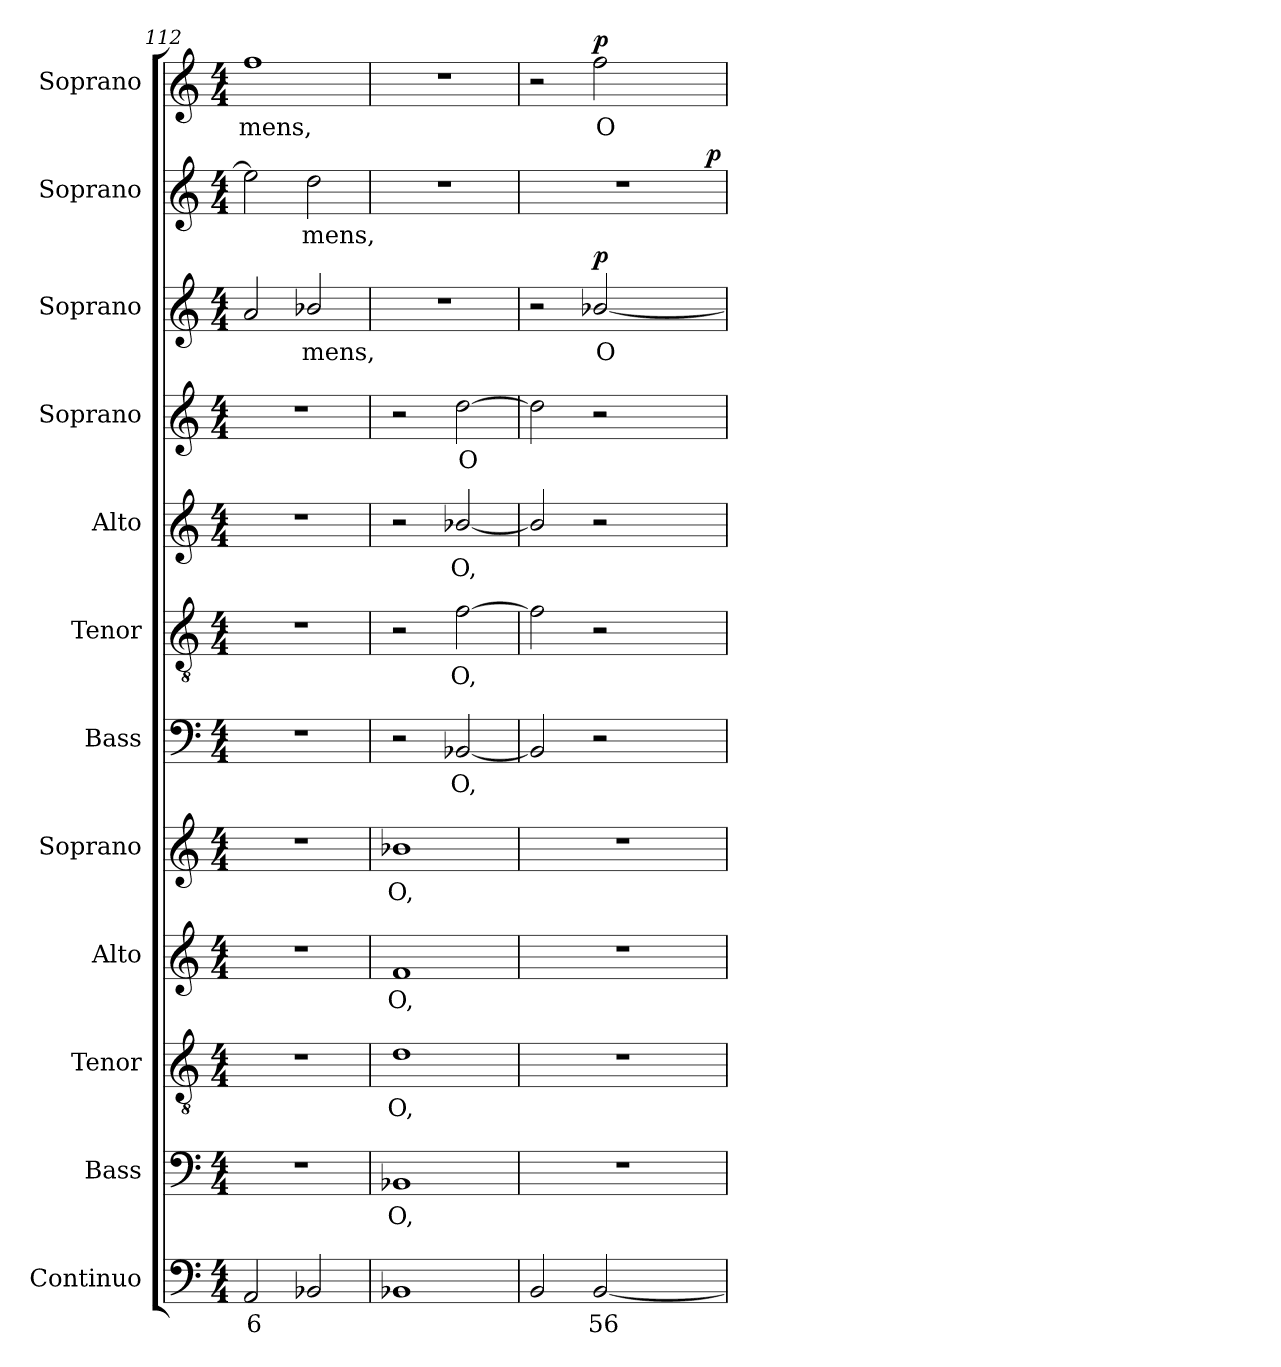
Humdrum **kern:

**kern	**text	**kern	**text	**kern	**text	**kern	**text	**kern	**text	**kern	**text	**kern	**text	**kern	**text	**kern	**text	**kern	**text	**dynam	**kern	**text	**dynam	**kern	**text	**dynam
*part12	*part12	*part11	*part11	*part10	*part10	*part9	*part9	*part8	*part8	*part7	*part7	*part6	*part6	*part5	*part5	*part4	*part4	*part3	*part3	*part3	*part2	*part2	*part2	*part1	*part1	*part1
*staff12	*staff12	*staff11	*staff11	*staff10	*staff10	*staff9	*staff9	*staff8	*staff8	*staff7	*staff7	*staff6	*staff6	*staff5	*staff5	*staff4	*staff4	*staff3	*staff3	*staff3	*staff2	*staff2	*staff2	*staff1	*staff1	*staff1
*I"Continuo	*	*I"Bass	*	*I"Tenor	*	*I"Alto	*	*I"Soprano	*	*I"Bass	*	*I"Tenor	*	*I"Alto	*	*I"Soprano	*	*I"Soprano	*	*	*I"Soprano	*	*	*I"Soprano	*	*
*I'Cont.	*	*I'B.	*	*I'T.	*	*I'A.	*	*I'S.	*	*I'B.	*	*I'T.	*	*I'A.	*	*I'S.	*	*I'S.	*	*	*I'S.	*	*	*I'S.	*	*
*clefF4	*	*clefF4	*	*clefGv2	*	*clefG2	*	*clefG2	*	*clefF4	*	*clefGv2	*	*clefG2	*	*clefG2	*	*clefG2	*	*	*clefG2	*	*	*clefG2	*	*
*	*	*	*	*ITrd7c12	*	*	*	*	*	*	*	*ITrd7c12	*	*	*	*	*	*	*	*	*	*	*	*	*	*
*k[]	*	*k[]	*	*k[]	*	*k[]	*	*k[]	*	*k[]	*	*k[]	*	*k[]	*	*k[]	*	*k[]	*	*	*k[]	*	*	*k[]	*	*
*C:	*	*C:	*	*C:	*	*C:	*	*C:	*	*C:	*	*C:	*	*C:	*	*C:	*	*C:	*	*	*C:	*	*	*C:	*	*
*M4/4	*	*M4/4	*	*M4/4	*	*M4/4	*	*M4/4	*	*M4/4	*	*M4/4	*	*M4/4	*	*M4/4	*	*M4/4	*	*	*M4/4	*	*	*M4/4	*	*
=112	=112	=112	=112	=112	=112	=112	=112	=112	=112	=112	=112	=112	=112	=112	=112	=112	=112	=112	=112	=112	=112	=112	=112	=112	=112	=112
!	!LO:LY:b:color=#000000	!	!	!	!	!	!	!	!	!	!	!	!	!	!	!	!	!	!	!	!	!	!	!	!	!
!	!	!	!	!	!	!	!	!	!	!	!	!	!	!	!	!	!	!	!	!	!	!	!	!	!LO:LY:b:color=#000000	!
2AAi/	6	1r	.	1r	.	1r	.	1r	.	1r	.	1r	.	1r	.	1r	.	2ai/	.	.	2ee-i\]	.	.	1ffi	-mens,	.
!	!	!	!	!	!	!	!	!	!	!	!	!	!	!	!	!	!	!	!LO:LY:b:color=#000000	!	!	!	!	!	!	!
!	!	!	!	!	!	!	!	!	!	!	!	!	!	!	!	!	!	!	!	!	!	!LO:LY:b:color=#000000	!	!	!	!
2BB-Xi/	.	.	.	.	.	.	.	.	.	.	.	.	.	.	.	.	.	2b-Xi/	-mens,	.	2ddi\	-mens,	.	.	.	.
=113	=113	=113	=113	=113	=113	=113	=113	=113	=113	=113	=113	=113	=113	=113	=113	=113	=113	=113	=113	=113	=113	=113	=113	=113	=113	=113
!	!	!	!LO:LY:b:color=#000000	!	!	!	!	!	!	!	!	!	!	!	!	!	!	!	!	!	!	!	!	!	!	!
!	!	!	!	!	!LO:LY:b:color=#000000	!	!	!	!	!	!	!	!	!	!	!	!	!	!	!	!	!	!	!	!	!
!	!	!	!	!	!	!	!LO:LY:b:color=#000000	!	!	!	!	!	!	!	!	!	!	!	!	!	!	!	!	!	!	!
!	!	!	!	!	!	!	!	!	!LO:LY:b:color=#000000	!	!	!	!	!	!	!	!	!	!	!	!	!	!	!	!	!
1BB-Xi	.	1BB-Xi	O,	1Di	O,	1fi	O,	1b-Xi	O,	2r	.	2r	.	2r	.	2r	.	1r	.	.	1r	.	.	1r	.	.
!	!	!	!	!	!	!	!	!	!	!	!LO:LY:b:color=#000000	!	!	!	!	!	!	!	!	!	!	!	!	!	!	!
!	!	!	!	!	!	!	!	!	!	!	!	!	!LO:LY:b:color=#000000	!	!	!	!	!	!	!	!	!	!	!	!	!
!	!	!	!	!	!	!	!	!	!	!	!	!	!	!	!LO:LY:b:color=#000000	!	!	!	!	!	!	!	!	!	!	!
!	!	!	!	!	!	!	!	!	!	!	!	!	!	!	!	!	!LO:LY:b:color=#000000	!	!	!	!	!	!	!	!	!
.	.	.	.	.	.	.	.	.	.	[<2BB-Xi/	O,	[>2Fi\	O,	[<2b-Xi/	O,	[>2ddi\	O	.	.	.	.	.	.	.	.	.
=114	=114	=114	=114	=114	=114	=114	=114	=114	=114	=114	=114	=114	=114	=114	=114	=114	=114	=114	=114	=114	=114	=114	=114	=114	=114	=114
*	*	*	*	*	*	*	*	*	*	*	*	*	*	*	*	*	*	*	*	*	*^	*	*	*	*	*
2BBi/	.	1r	.	1r	.	1r	.	1r	.	2BB-i/]	.	2Fi\]	.	2b-i/]	.	2ddi\]	.	2r	.	.	1r	2ryy	.	.	2r	.	.
!	!LO:LY:b:color=#000000	!	!	!	!	!	!	!	!	!	!	!	!	!	!	!	!	!	!	!	!	!	!	!	!	!	!
!	!	!	!	!	!	!	!	!	!	!	!	!	!	!	!	!	!	!	!LO:LY:b:color=#000000	!	!	!	!	!	!	!	!
!	!	!	!	!	!	!	!	!	!	!	!	!	!	!	!	!	!	!	!	!	!	!	!	!	!	!LO:LY:b:color=#000000	!
[<2BBi/	56	.	.	.	.	.	.	.	.	2r	.	2r	.	2r	.	2r	.	[<2b-Xi/	O	p	.	4ryy	.	.	2ffi\	O	p
.	.	.	.	.	.	.	.	.	.	.	.	.	.	.	.	.	.	.	.	.	.	8ryy	.	.	.	.	.
.	.	.	.	.	.	.	.	.	.	.	.	.	.	.	.	.	.	.	.	.	.	16ryy	.	.	.	.	.
.	.	.	.	.	.	.	.	.	.	.	.	.	.	.	.	.	.	.	.	.	.	32ryy	.	.	.	.	.
.	.	.	.	.	.	.	.	.	.	.	.	.	.	.	.	.	.	.	.	.	.	64ryy	.	.	.	.	.
.	.	.	.	.	.	.	.	.	.	.	.	.	.	.	.	.	.	.	.	.	.	128...ryy	.	.	.	.	.
.	.	.	.	.	.	.	.	.	.	.	.	.	.	.	.	.	.	.	.	.	.	1024ryy	.	p	.	.	.
*	*	*	*	*	*	*	*	*	*	*	*	*	*	*	*	*	*	*	*	*	*v	*v	*	*	*	*	*
=	=	=	=	=	=	=	=	=	=	=	=	=	=	=	=	=	=	=	=	=	=	=	=	=	=	=
*-	*-	*-	*-	*-	*-	*-	*-	*-	*-	*-	*-	*-	*-	*-	*-	*-	*-	*-	*-	*-	*-	*-	*-	*-	*-	*-
